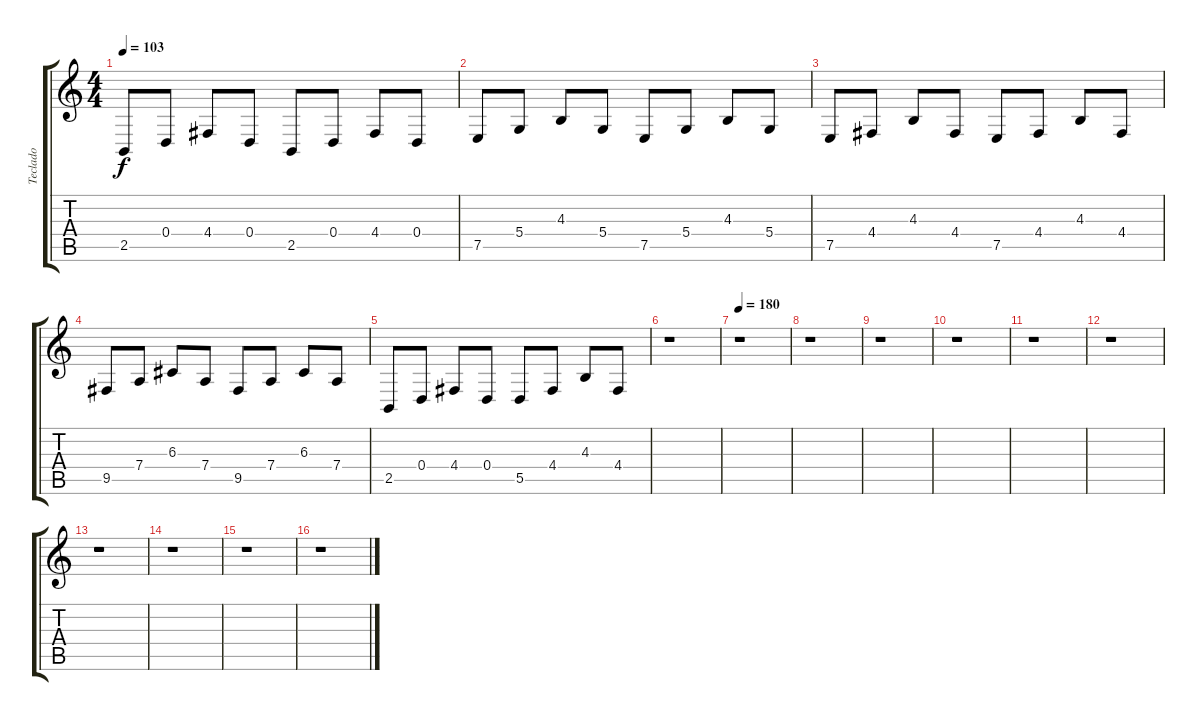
\track ("Teclado" "Teclado") {instrument orchestralharp}
\staff {score tabs}
\tuning (E4 B3 G3 D3 A2 E2) {hide}
\ts (4 4)
\tempo 103
\clef g2
\ks c
2.5.8{dy f} 0.4.8 4.4.8 0.4.8 2.5.8 0.4.8 4.4.8 0.4.8 |
7.5.8 5.4.8 4.3.8 5.4.8 7.5.8 5.4.8 4.3.8 5.4.8 |
7.5.8 4.4.8 4.3.8 4.4.8 7.5.8 4.4.8 4.3.8 4.4.8 |
9.5.8 7.4.8 6.3.8 7.4.8 9.5.8 7.4.8 6.3.8 7.4.8 |
2.5.8 0.4.8 4.4.8 0.4.8 5.5.8 4.4.8 4.3.8 4.4.8 |
r.1 |
\tempo 180
r.1 |
r.1 |
r.1 |
r.1 |
r.1 |
r.1 |
r.1 |
r.1 |
r.1 |
r.1
